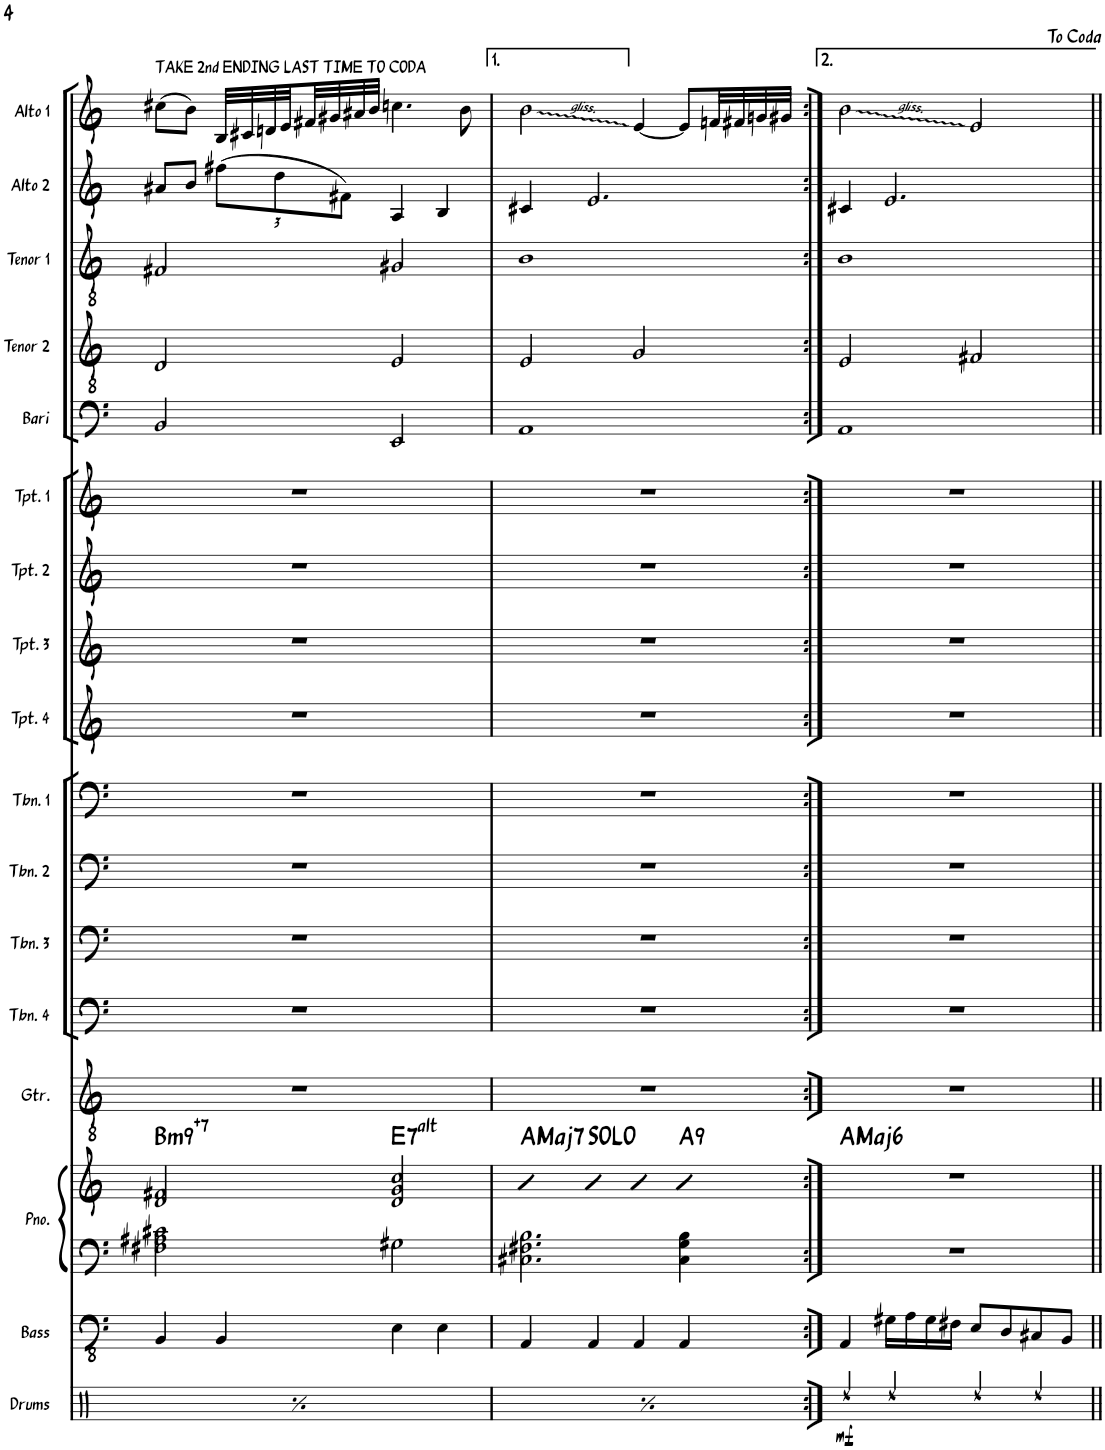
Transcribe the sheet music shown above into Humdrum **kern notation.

**kern	**dynam	**kern	**kern	**kern	**harte	**kern	**kern	**kern	**kern	**kern	**kern	**kern	**kern	**kern	**kern	**kern	**kern	**kern	**kern
*part17	*part17	*part16	*part15	*part15	*part15	*part14	*part13	*part12	*part11	*part10	*part9	*part8	*part7	*part6	*part5	*part4	*part3	*part2	*part1
*staff18	*staff18	*staff17	*staff16	*staff15	*	*staff14	*staff13	*staff12	*staff11	*staff10	*staff9	*staff8	*staff7	*staff6	*staff5	*staff4	*staff3	*staff2	*staff1
*I"Drums	*	*I"Bass	*I"Piano	*	*	*I"Guitar	*I"Trombone 4	*I"Trombone 3	*I"Trombone 2	*I"Trombone 1	*I"Trumpet 4	*I"Trumpet 3	*I"Trumpet 2	*I"Trumpet 1	*I"Bari Sax	*I"Tenor Sax 2	*I"Tenor Sax 1	*I"Alto Sax 2	*I"Alto Sax 1
*I'Drums	*	*I'Bass	*I'Pno.	*	*	*I'Gtr.	*I'Tbn. 4	*I'Tbn. 3	*I'Tbn. 2	*I'Tbn. 1	*I'Tpt. 4	*I'Tpt. 3	*I'Tpt. 2	*I'Tpt. 1	*I'Bari	*I'Tenor 2	*I'Tenor 1	*I'Alto 2	*I'Alto 1
!!LO:PB:g=z
*clefX	*	*clefFv4	*clefF4	*clefG2	*	*clefGv2	*clefF4	*clefF4	*clefF4	*clefF4	*clefG2	*clefG2	*clefG2	*clefG2	*clefF4	*clefGv2	*clefGv2	*clefG2	*clefG2
*	*	*	*	*	*	*	*	*	*	*	*Trd1c2	*Trd1c2	*Trd1c2	*Trd1c2	*Trd12c21	*Trd8c14	*Trd8c14	*Trd5c9	*Trd5c9
*k[]	*	*k[]	*k[]	*k[]	*	*k[]	*k[]	*k[]	*k[]	*k[]	*k[]	*k[]	*k[]	*k[]	*k[]	*k[]	*k[]	*k[]	*k[]
*M4/4	*	*M4/4	*M4/4	*M4/4	*	*M4/4	*M4/4	*M4/4	*M4/4	*M4/4	*M4/4	*M4/4	*M4/4	*M4/4	*M4/4	*M4/4	*M4/4	*M4/4	*M4/4
=12	=12	=12	=12	=12	=12	=12	=12	=12	=12	=12	=12	=12	=12	=12	=12	=12	=12	=12	=12
!	!	!	!	!	!	!	!	!	!	!	!	!	!	!	!	!	!	!	!LO:TX:a:t=TAKE 2nd ENDING LAST TIME TO CODA
!	!LO:DY:b	!	!	!	!LO:H:kt=m9	!	!	!	!	!	!	!	!	!	!	!	!	!	!
4Rdd/	mf	4BBB/	2F#X\ 2A#X\ 2c#X\	2d/ 2f#X/	B:min9(#7)	1r	1r	1r	1r	1r	1r	1r	1r	1r	2BB/	2D/	2F#X/	8a#X/L	(8cc#X\L
.	.	.	.	.	.	.	.	.	.	.	.	.	.	.	.	.	.	8b/J	8b\J)
*	*	*	*	*	*	*	*	*	*	*	*	*	*	*	*	*	*	*Xbrackettup	*
4Rdd/	.	4BBB/	.	.	.	.	.	.	.	.	.	.	.	.	.	.	.	(12ff#X\L	32B/LLL
.	.	.	.	.	.	.	.	.	.	.	.	.	.	.	.	.	.	.	32c#X/
.	.	.	.	.	.	.	.	.	.	.	.	.	.	.	.	.	.	.	32dn/
.	.	.	.	.	.	.	.	.	.	.	.	.	.	.	.	.	.	12dd\	.
.	.	.	.	.	.	.	.	.	.	.	.	.	.	.	.	.	.	.	32e/
.	.	.	.	.	.	.	.	.	.	.	.	.	.	.	.	.	.	.	32f#X/
.	.	.	.	.	.	.	.	.	.	.	.	.	.	.	.	.	.	.	32g#X/
.	.	.	.	.	.	.	.	.	.	.	.	.	.	.	.	.	.	12f#X\J)	.
.	.	.	.	.	.	.	.	.	.	.	.	.	.	.	.	.	.	.	32a#X/
.	.	.	.	.	.	.	.	.	.	.	.	.	.	.	.	.	.	.	32b/JJJ
!	!	!	!	!	!LO:H:kt=7	!	!	!	!	!	!	!	!	!	!	!	!	!	!
4Rdd/	.	4EE\	2G#X\	2d/ 2g/ 2cc/	E:(3,b5,#5,b7,b9,#9)	.	.	.	.	.	.	.	.	.	2EE/	2E/	2G#X/	4A/	4.ccn\
4Rdd/	.	4EE\	.	.	.	.	.	.	.	.	.	.	.	.	.	.	.	4B/	.
.	.	.	.	.	.	.	.	.	.	.	.	.	.	.	.	.	.	.	8b\
=13	=13	=13	=13	=13	=13	=13	=13	=13	=13	=13	=13	=13	=13	=13	=13	=13	=13	=13	=13
!	!LO:DY:b	!	!	!	!LO:H:kt=Maj7	!	!	!	!	!	!	!	!	!	!	!	!	!	!
4Rdd/	mf	4AAA/	2.C#X\ 2.F#X\ 2.B\	4b	A:maj7	1r	1r	1r	1r	1r	1r	1r	1r	1r	1AA	2E/	1B	4c#X/	2b\
!	!	!	!	!	!LO:H:kt=SOLO	!	!	!	!	!	!	!	!	!	!	!	!	!	!
4Rdd/	.	4AAA/	.	4b	N	.	.	.	.	.	.	.	.	.	.	.	.	2.e/	.
4Rdd/	.	4AAA/	.	4b	.	.	.	.	.	.	.	.	.	.	.	2G/	.	.	[4e/
!	!	!	!	!	!LO:H:kt=9	!	!	!	!	!	!	!	!	!	!	!	!	!	!
4Rdd/	.	4AAA/	4C#\ 4G\ 4B\	4b	A:9	.	.	.	.	.	.	.	.	.	.	.	.	.	8e/L]
.	.	.	.	.	.	.	.	.	.	.	.	.	.	.	.	.	.	.	32fn/LL
.	.	.	.	.	.	.	.	.	.	.	.	.	.	.	.	.	.	.	32f#X/
.	.	.	.	.	.	.	.	.	.	.	.	.	.	.	.	.	.	.	32gn/
.	.	.	.	.	.	.	.	.	.	.	.	.	.	.	.	.	.	.	32g#X/JJJ
=14:|!	=14:|!	=14:|!	=14:|!	=14:|!	=14:|!	=14:|!	=14:|!	=14:|!	=14:|!	=14:|!	=14:|!	=14:|!	=14:|!	=14:|!	=14:|!	=14:|!	=14:|!	=14:|!	=14:|!
!	!LO:DY:b	!	!	!	!LO:H:kt=Maj6	!	!	!	!	!	!	!	!	!	!	!	!	!	!
4Rdd/	mf	4AAA/	1r	1r	A:maj6	1r	1r	1r	1r	1r	1r	1r	1r	1r	1AA	2E/	1B	4c#X/	2b\
4Rdd/	.	16GG#X\LL	.	.	.	.	.	.	.	.	.	.	.	.	.	.	.	2.e/	.
.	.	16AA\	.	.	.	.	.	.	.	.	.	.	.	.	.	.	.	.	.
.	.	16GG#\	.	.	.	.	.	.	.	.	.	.	.	.	.	.	.	.	.
.	.	16FF#X\JJ	.	.	.	.	.	.	.	.	.	.	.	.	.	.	.	.	.
4Rdd/	.	8EE/L	.	.	.	.	.	.	.	.	.	.	.	.	.	2F#X/	.	.	2e/
.	.	8DD/	.	.	.	.	.	.	.	.	.	.	.	.	.	.	.	.	.
4Rdd/	.	8CC#X/	.	.	.	.	.	.	.	.	.	.	.	.	.	.	.	.	.
.	.	8BBB/J	.	.	.	.	.	.	.	.	.	.	.	.	.	.	.	.	.
=||	=||	=||	=||	=||	=||	=||	=||	=||	=||	=||	=||	=||	=||	=||	=||	=||	=||	=||	=||
*-	*-	*-	*-	*-	*-	*-	*-	*-	*-	*-	*-	*-	*-	*-	*-	*-	*-	*-	*-
